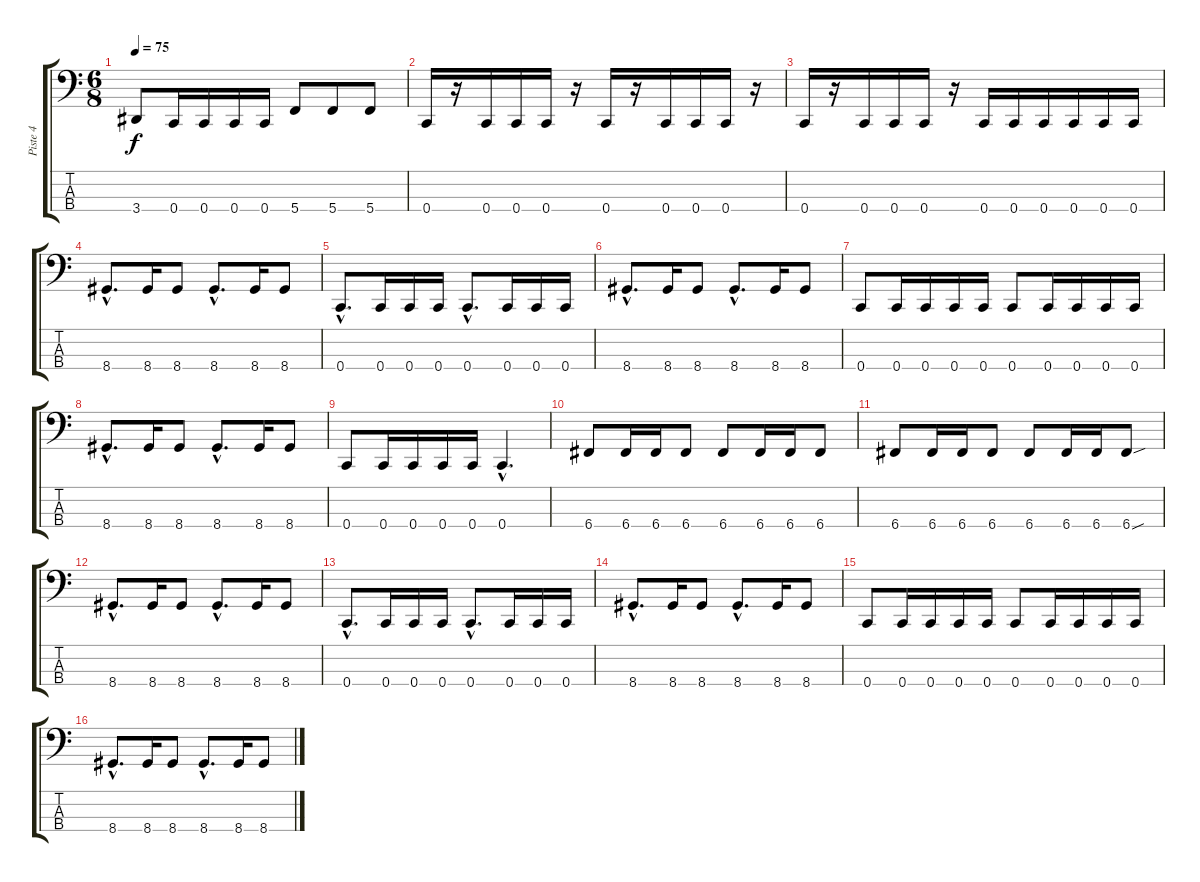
\track ("Piste 4" "Piste 4") {instrument electricbassfinger}
\staff {score tabs}
\tuning (F2 C2 G1 C1) {hide}
\ts (6 8)
\tempo 75
\clef f4
\ks c
3.4.8{dy f} 0.4.16 0.4.16 0.4.16 0.4.16 5.4.8 5.4.8 5.4.8 |
0.4.16 r.16 0.4.16 0.4.16 0.4.16 r.16 0.4.16 r.16 0.4.16 0.4.16 0.4.16 r.16 |
0.4.16 r.16 0.4.16 0.4.16 0.4.16 r.16 0.4.16 0.4.16 0.4.16 0.4.16 0.4.16 0.4.16 |
8.4{hac}.8{d} 8.4.16 8.4.8 8.4{hac}.8{d} 8.4.16 8.4.8 |
0.4{hac}.8{d} 0.4.16 0.4.16 0.4.16 0.4{hac}.8{d} 0.4.16 0.4.16 0.4.16 |
8.4{hac}.8{d} 8.4.16 8.4.8 8.4{hac}.8{d} 8.4.16 8.4.8 |
0.4.8 0.4.16 0.4.16 0.4.16 0.4.16 0.4.8 0.4.16 0.4.16 0.4.16 0.4.16 |
8.4{hac}.8{d} 8.4.16 8.4.8 8.4{hac}.8{d} 8.4.16 8.4.8 |
0.4.8 0.4.16 0.4.16 0.4.16 0.4.16 0.4{hac}.4{d} |
6.4.8 6.4.16 6.4.16 6.4.8 6.4.8 6.4.16 6.4.16 6.4.8 |
6.4.8 6.4.16 6.4.16 6.4.8 6.4.8 6.4.16 6.4.16 6.4{sou}.8 |
8.4{hac}.8{d} 8.4.16 8.4.8 8.4{hac}.8{d} 8.4.16 8.4.8 |
0.4{hac}.8{d} 0.4.16 0.4.16 0.4.16 0.4{hac}.8{d} 0.4.16 0.4.16 0.4.16 |
8.4{hac}.8{d} 8.4.16 8.4.8 8.4{hac}.8{d} 8.4.16 8.4.8 |
0.4.8 0.4.16 0.4.16 0.4.16 0.4.16 0.4.8 0.4.16 0.4.16 0.4.16 0.4.16 |
8.4{hac}.8{d} 8.4.16 8.4.8 8.4{hac}.8{d} 8.4.16 8.4.8
